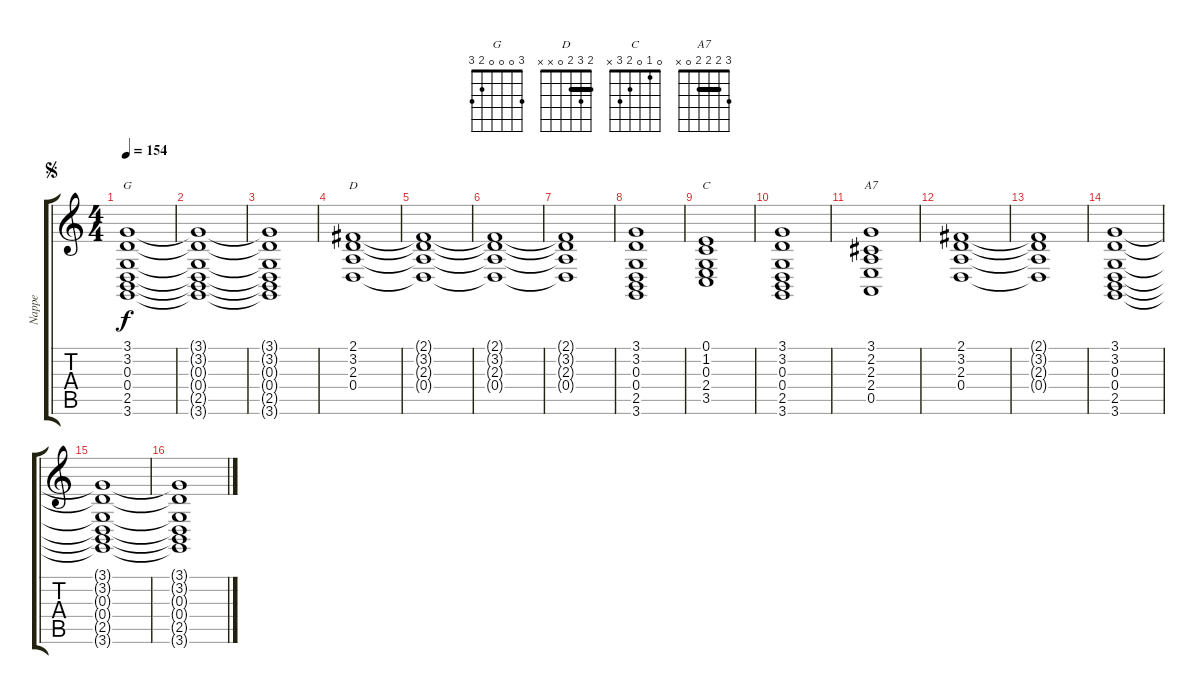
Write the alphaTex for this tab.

\track ("Nappe" "Nappe") {instrument choiraahs}
\staff {score tabs}
\tuning (E4 B3 G3 D3 A2 E2) {hide}
\chord ("G" 3 0 0 0 2 3)
\chord ("D" 2 3 2 0 x x) {barre 2}
\chord ("C" 0 1 0 2 3 x)
\chord ("A7" 3 2 2 2 0 x) {barre 2}
\ts (4 4)
\jump segno
\tempo 154
\clef g2
\ks c
(3.1 3.2 0.3 0.4 2.5 3.6).1{ch "G" dy f} |
(3.1{t} 3.2{t} 0.3{t} 0.4{t} 2.5{t} 3.6{t}).1 |
(3.1{t} 3.2{t} 0.3{t} 0.4{t} 2.5{t} 3.6{t}).1 |
(2.1 3.2 2.3 0.4).1{ch "D"} |
(2.1{t} 3.2{t} 2.3{t} 0.4{t}).1 |
(2.1{t} 3.2{t} 2.3{t} 0.4{t}).1 |
(2.1{t} 3.2{t} 2.3{t} 0.4{t}).1 |
(3.1 3.2 0.3 0.4 2.5 3.6).1 |
(0.1 1.2 0.3 2.4 3.5).1{ch "C"} |
(3.1 3.2 0.3 0.4 2.5 3.6).1 |
(3.1 2.2 2.3 2.4 0.5).1{ch "A7"} |
(2.1 3.2 2.3 0.4).1 |
(2.1{t} 3.2{t} 2.3{t} 0.4{t}).1 |
(3.1 3.2 0.3 0.4 2.5 3.6).1 |
(3.1{t} 3.2{t} 0.3{t} 0.4{t} 2.5{t} 3.6{t}).1 |
(3.1{t} 3.2{t} 0.3{t} 0.4{t} 2.5{t} 3.6{t}).1
